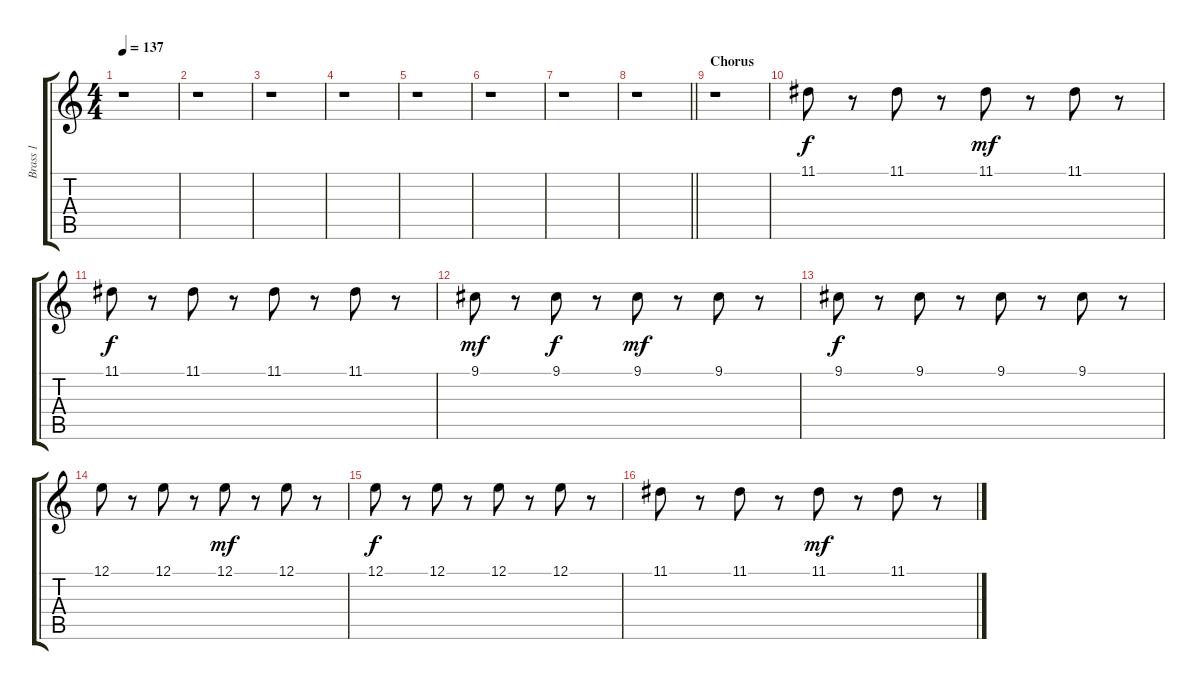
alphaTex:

\track ("Brass 1" "Brass 1") {instrument synthbrass1}
\staff {score tabs}
\tuning (E4 B3 G3 D3 A2 E2) {hide}
\ts (4 4)
\tempo 137
\clef g2
\ks c
r.1{dy mf} |
r.1 |
r.1 |
r.1 |
r.1 |
r.1 |
r.1 |
\barLineRight lightlight
r.1 |
\section ("" "Chorus")
r.1 |
11.1.8{dy f} r.8 11.1.8 r.8 11.1.8{dy mf} r.8 11.1.8 r.8 |
11.1.8{dy f} r.8 11.1.8 r.8 11.1.8 r.8 11.1.8 r.8 |
9.1.8{dy mf} r.8 9.1.8{dy f} r.8 9.1.8{dy mf} r.8 9.1.8 r.8 |
9.1.8{dy f} r.8 9.1.8 r.8 9.1.8 r.8 9.1.8 r.8 |
12.1.8 r.8 12.1.8 r.8 12.1.8{dy mf} r.8 12.1.8 r.8 |
12.1.8{dy f} r.8 12.1.8 r.8 12.1.8 r.8 12.1.8 r.8 |
11.1.8 r.8 11.1.8 r.8 11.1.8{dy mf} r.8 11.1.8 r.8
